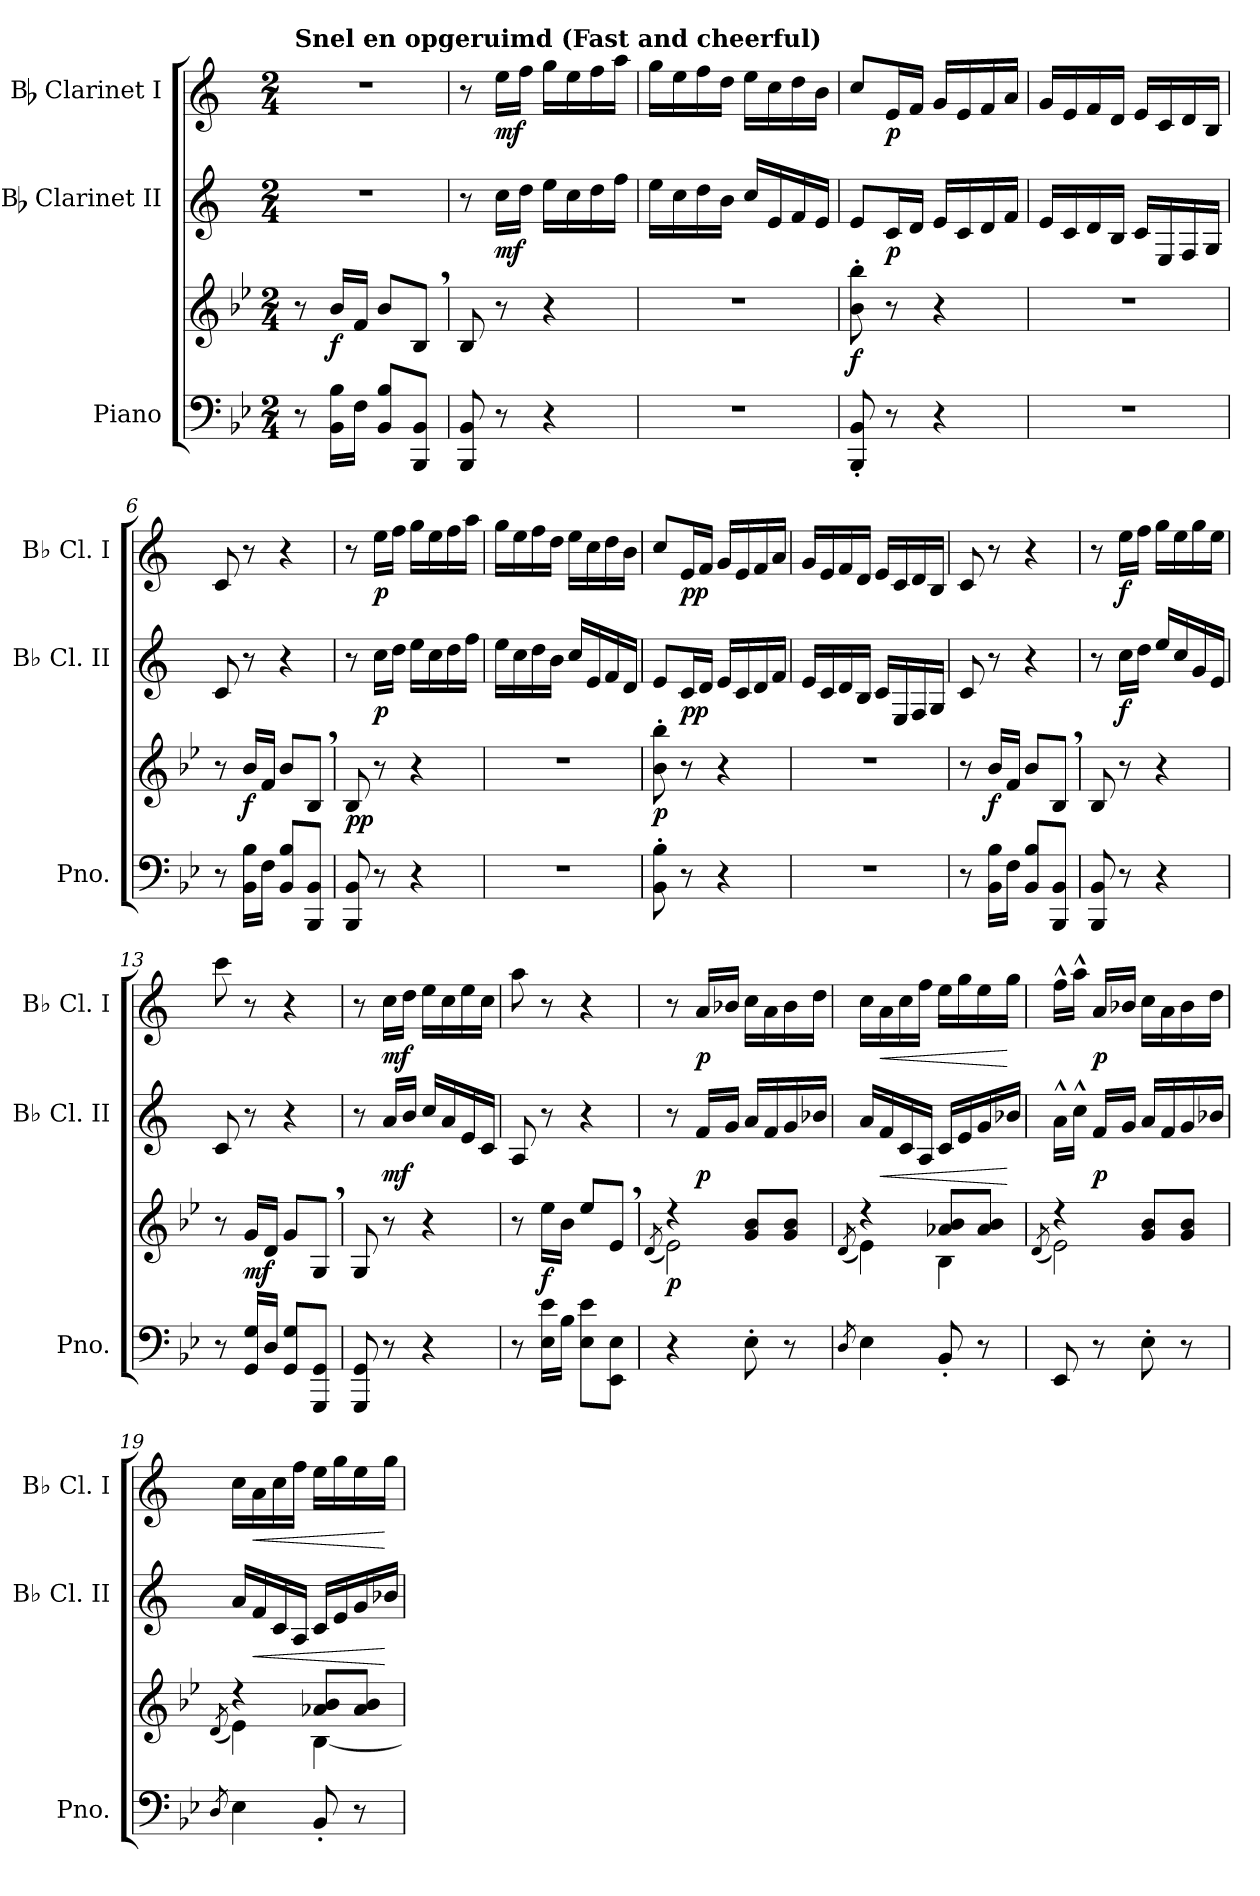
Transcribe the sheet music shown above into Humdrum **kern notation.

**kern	**kern	**dynam	**kern	**dynam	**kern	**dynam
*part3	*part3	*part3	*part2	*part2	*part1	*part1
*staff4	*staff3	*staff3/4	*staff2	*staff2	*staff1	*staff1
*I"Piano	*	*	*I"Bb Clarinet II	*	*I"Bb Clarinet I	*
*I'Pno.	*	*	*I'Bb Cl. II	*	*I'Bb Cl. I	*
*	*	*	*stria5	*	*stria5	*
*clefF4	*clefG2	*	*clefG2	*	*clefG2	*
*	*	*	*ITrd1c2	*	*ITrd1c2	*
*k[b-e-]	*k[b-e-]	*	*k[b-e-]	*	*k[b-e-]	*
*M2/4	*M2/4	*	*M2/4	*	*M2/4	*
=1	=1	=1	=1	=1	=1	=1
!	!	!	!	!	!LO:TX:a:B:t=Snel en opgeruimd (Fast and cheerful)	!
8r	8r	.	2r	.	2r	.
!	!	!LO:DY:b	!	!	!	!
16BB-\ 16B-\LL	16b-/LL	f	.	.	.	.
16F\JJ	16f/JJ	.	.	.	.	.
8BB-/ 8B-/L	8b-/L	.	.	.	.	.
8BBB-/ 8BB-/J	8B-,/J	.	.	.	.	.
=2	=2	=2	=2	=2	=2	=2
8BBB-/ 8BB-/	8B-/	.	8r	.	8r	.
!	!	!	!	!LO:DY:b	!	!LO:DY:b
8r	8r	.	16b-\LL	mf	16dd\LL	mf
.	.	.	16cc\JJ	.	16ee-\JJ	.
4r	4r	.	16dd\LL	.	16ff\LL	.
.	.	.	16b-\	.	16dd\	.
.	.	.	16cc\	.	16ee-\	.
.	.	.	16ee-\JJ	.	16gg\JJ	.
=3	=3	=3	=3	=3	=3	=3
2r	2r	.	16dd\LL	.	16ff\LL	.
.	.	.	16b-\	.	16dd\	.
.	.	.	16cc\	.	16ee-\	.
.	.	.	16a\JJ	.	16cc\JJ	.
.	.	.	16b-/LL	.	16dd\LL	.
.	.	.	16d/	.	16b-\	.
.	.	.	16e-/	.	16cc\	.
.	.	.	16d/JJ	.	16a\JJ	.
=4	=4	=4	=4	=4	=4	=4
!	!	!LO:DY:b	!	!	!	!
8BBB-/' 8BB-/'	8b-\' 8bb-\'	f	8d/L	.	8b-/L	.
!	!	!	!	!LO:DY:b	!	!LO:DY:b
8r	8r	.	16B-/L	p	16d/L	p
.	.	.	16c/JJ	.	16e-/JJ	.
4r	4r	.	16d/LL	.	16f/LL	.
.	.	.	16B-/	.	16d/	.
.	.	.	16c/	.	16e-/	.
.	.	.	16e-/JJ	.	16g/JJ	.
=5	=5	=5	=5	=5	=5	=5
2r	2r	.	16d/LL	.	16f/LL	.
.	.	.	16B-/	.	16d/	.
.	.	.	16c/	.	16e-/	.
.	.	.	16A/JJ	.	16c/JJ	.
.	.	.	16B-/LL	.	16d/LL	.
.	.	.	16D/	.	16B-/	.
.	.	.	16E-/	.	16c/	.
.	.	.	16F/JJ	.	16A/JJ	.
=6	=6	=6	=6	=6	=6	=6
8r	8r	.	8B-/	.	8B-/	.
!	!	!LO:DY:b	!	!	!	!
16BB-\ 16B-\LL	16b-/LL	f	8r	.	8r	.
16F\JJ	16f/JJ	.	.	.	.	.
8BB-/ 8B-/L	8b-/L	.	4r	.	4r	.
8BBB-/ 8BB-/J	8B-,/J	.	.	.	.	.
!!LO:LB:g=z
=7	=7	=7	=7	=7	=7	=7
!	!	!LO:DY:b	!	!	!	!
8BBB-/ 8BB-/	8B-/	pp	8r	.	8r	.
!	!	!	!	!LO:DY:b	!	!LO:DY:b
8r	8r	.	16b-\LL	p	16dd\LL	p
.	.	.	16cc\JJ	.	16ee-\JJ	.
4r	4r	.	16dd\LL	.	16ff\LL	.
.	.	.	16b-\	.	16dd\	.
.	.	.	16cc\	.	16ee-\	.
.	.	.	16ee-\JJ	.	16gg\JJ	.
=8	=8	=8	=8	=8	=8	=8
2r	2r	.	16dd\LL	.	16ff\LL	.
.	.	.	16b-\	.	16dd\	.
.	.	.	16cc\	.	16ee-\	.
.	.	.	16a\JJ	.	16cc\JJ	.
.	.	.	16b-/LL	.	16dd\LL	.
.	.	.	16d/	.	16b-\	.
.	.	.	16e-/	.	16cc\	.
.	.	.	16c/JJ	.	16a\JJ	.
=9	=9	=9	=9	=9	=9	=9
!	!	!LO:DY:b	!	!	!	!
8BB-\' 8B-\'	8b-\' 8bb-\'	p	8d/L	.	8b-/L	.
!	!	!	!	!LO:DY:b	!	!LO:DY:b
8r	8r	.	16B-/L	pp	16d/L	pp
.	.	.	16c/JJ	.	16e-/JJ	.
4r	4r	.	16d/LL	.	16f/LL	.
.	.	.	16B-/	.	16d/	.
.	.	.	16c/	.	16e-/	.
.	.	.	16e-/JJ	.	16g/JJ	.
=10	=10	=10	=10	=10	=10	=10
2r	2r	.	16d/LL	.	16f/LL	.
.	.	.	16B-/	.	16d/	.
.	.	.	16c/	.	16e-/	.
.	.	.	16A/JJ	.	16c/JJ	.
.	.	.	16B-/LL	.	16d/LL	.
.	.	.	16D/	.	16B-/	.
.	.	.	16E-/	.	16c/	.
.	.	.	16F/JJ	.	16A/JJ	.
!!LO:LB:g=z
=11	=11	=11	=11	=11	=11	=11
8r	8r	.	8B-/	.	8B-/	.
!	!	!LO:DY:b	!	!	!	!
16BB-\ 16B-\LL	16b-/LL	f	8r	.	8r	.
16F\JJ	16f/JJ	.	.	.	.	.
8BB-/ 8B-/L	8b-/L	.	4r	.	4r	.
8BBB-/ 8BB-/J	8B-,/J	.	.	.	.	.
=12	=12	=12	=12	=12	=12	=12
8BBB-/ 8BB-/	8B-/	.	8r	.	8r	.
!	!	!	!	!LO:DY:b	!	!LO:DY:b
8r	8r	.	16b-\LL	f	16dd\LL	f
.	.	.	16cc\JJ	.	16ee-\JJ	.
4r	4r	.	16dd/LL	.	16ff\LL	.
.	.	.	16b-/	.	16dd\	.
.	.	.	16f/	.	16ff\	.
.	.	.	16d/JJ	.	16dd\JJ	.
=13	=13	=13	=13	=13	=13	=13
8r	8r	.	8B-/	.	8bb-\	.
!	!	!LO:DY:b	!	!	!	!
16GG/ 16G/LL	16g/LL	mf	8r	.	8r	.
16D/JJ	16d/JJ	.	.	.	.	.
8GG/ 8G/L	8g/L	.	4r	.	4r	.
8GGG/ 8GG/J	8G,/J	.	.	.	.	.
=14	=14	=14	=14	=14	=14	=14
8GGG/ 8GG/	8G/	.	8r	.	8r	.
!	!	!	!	!LO:DY:b	!	!LO:DY:b
8r	8r	.	16g/LL	mf	16b-\LL	mf
.	.	.	16a/JJ	.	16cc\JJ	.
4r	4r	.	16b-/LL	.	16dd\LL	.
.	.	.	16g/	.	16b-\	.
.	.	.	16d/	.	16dd\	.
.	.	.	16B-/JJ	.	16b-\JJ	.
!!LO:PB:g=z
=15	=15	=15	=15	=15	=15	=15
8r	8r	.	8G/	.	8gg\	.
!	!	!LO:DY:b	!	!	!	!
16E-\ 16e-\LL	16ee-\LL	f	8r	.	8r	.
16B-\JJ	16b-\JJ	.	.	.	.	.
8E-\ 8e-\L	8ee-/L	.	4r	.	4r	.
8EE-\ 8E-\J	8e-,/J	.	.	.	.	.
=16	=16	=16	=16	=16	=16	=16
*	*^	*	*	*	*	*
.	.	(8qd/	.	.	.	.	.
!	!	!	!LO:DY:b	!	!	!	!
4r	4r	2e-\)	p	8r	.	8r	.
!	!	!	!	!	!LO:DY:b	!	!LO:DY:b
.	.	.	.	16e-/LL	p	16g/LL	p
.	.	.	.	16f/JJ	.	16a-X/JJ	.
8E-'\	8g/ 8b-/L	.	.	16g/LL	.	16b-\LL	.
.	.	.	.	16e-/	.	16g\	.
8r	8g/ 8b-/J	.	.	16f/	.	16a-\	.
.	.	.	.	16a-X/JJ	.	16cc\JJ	.
=17	=17	=17	=17	=17	=17	=17	=17
8qD/	.	(8qd/	.	.	.	.	.
4E-\	4r	4e-\)	.	16g/LL	.	16b-\LL	.
!	!	!	!	!	!LO:HP:b	!	!LO:HP:b
.	.	.	.	16e-/	<	16g\	<
.	.	.	.	16B-/	.	16b-\	.
.	.	.	.	16G/JJ	.	16ee-\JJ	.
8BB-'/	8a-X/ 8b-/L	4B-\	.	16B-/LL	.	16dd\LL	.
.	.	.	.	16d/	.	16ff\	.
8r	8a-/ 8b-/J	.	.	16f/	.	16dd\	.
.	.	.	.	16a-X/JJ	[	16ff\JJ	[
=18	=18	=18	=18	=18	=18	=18	=18
.	.	(8qd/	.	.	.	.	.
8EE-/	4r	2e-\)	.	16g^^\LL	.	16ee-^^\LL	.
.	.	.	.	16b-^^\JJ	.	16gg^^\JJ	.
!	!	!	!	!	!LO:DY:b	!	!LO:DY:b
8r	.	.	.	16e-/LL	p	16g/LL	p
.	.	.	.	16f/JJ	.	16a-X/JJ	.
8E-'\	8g/ 8b-/L	.	.	16g/LL	.	16b-\LL	.
.	.	.	.	16e-/	.	16g\	.
8r	8g/ 8b-/J	.	.	16f/	.	16a-\	.
.	.	.	.	16a-X/JJ	.	16cc\JJ	.
=19	=19	=19	=19	=19	=19	=19	=19
8qD/	.	(8qd/	.	.	.	.	.
4E-\	4r	4e-\)	.	16g/LL	.	16b-\LL	.
!	!	!	!	!	!LO:HP:b	!	!LO:HP:b
.	.	.	.	16e-/	<	16g\	<
.	.	.	.	16B-/	.	16b-\	.
.	.	.	.	16G/JJ	.	16ee-\JJ	.
8BB-'/	8a-X/ 8b-/L	[4B-\	.	16B-/LL	.	16dd\LL	.
.	.	.	.	16d/	.	16ff\	.
8r	8a-/ 8b-/J	.	.	16f/	.	16dd\	.
.	.	.	.	16a-X/JJ	[	16ff\JJ	[
*	*v	*v	*	*	*	*	*
=	=	=	=	=	=	=
*-	*-	*-	*-	*-	*-	*-
